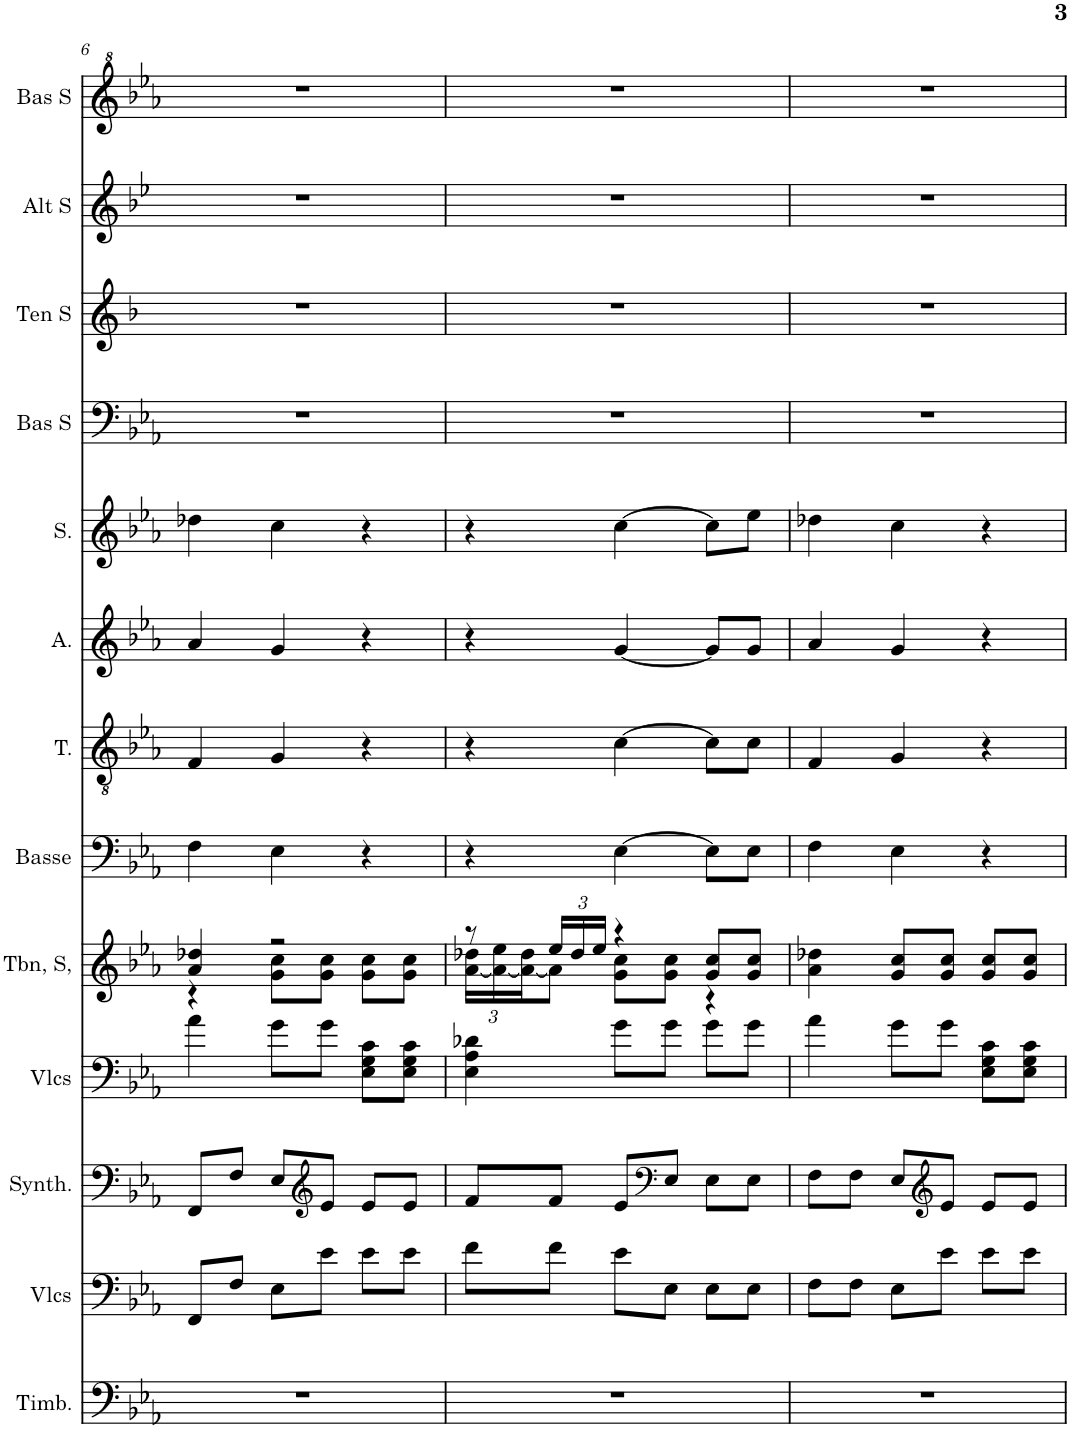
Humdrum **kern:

**kern	**kern	**kern	**kern	**kern	**kern	**kern	**kern	**kern	**kern	**kern	**kern	**kern
*part13	*part12	*part11	*part10	*part9	*part8	*part7	*part6	*part5	*part4	*part3	*part2	*part1
*staff13	*staff12	*staff11	*staff10	*staff9	*staff8	*staff7	*staff6	*staff5	*staff4	*staff3	*staff2	*staff1
*I"Timbales, Staff-1	*I"Violoncelles, D'Bass/Strings, etc	*I"Synthétiseur d'instruments à cordes, Synth strings, etc	*I"Violoncelles, Synth strings 2	*I"Trombone Soprano, 1st violins	*I"Basse	*I"Ténor	*I"Alto	*I"Soprano	*I"Basse Solo	*I"Tenor Solo	*I"Alto Solo	*I"Soprano Solo
*I'Timb.	*I'Vlcs	*I'Synth.	*I'Vlcs	*I'Tbn, S,	*I'Basse	*I'T.	*I'A.	*I'S.	*I'Bas S	*I'Ten S	*I'Alt S	*
!!LO:PB:g=z
*clefF4	*clefF4	*clefF4	*clefF4	*clefG2	*clefF4	*clefGv2	*clefG2	*clefG2	*clefF4	*clefG2	*clefG2	*clefG^2
*	*	*	*	*	*	*	*	*	*	*Trd8c14	*Trd4c7	*
*k[b-e-a-]	*k[b-e-a-]	*k[b-e-a-]	*k[b-e-a-]	*k[b-e-a-]	*k[b-e-a-]	*k[b-e-a-]	*k[b-e-a-]	*k[b-e-a-]	*k[b-e-a-]	*k[b-]	*k[b-e-]	*k[b-e-a-]
*M3/4	*M3/4	*M3/4	*M3/4	*M3/4	*M3/4	*M3/4	*M3/4	*M3/4	*M3/4	*M3/4	*M3/4	*M3/4
=6	=6	=6	=6	=6	=6	=6	=6	=6	=6	=6	=6	=6
*	*	*	*	*^	*	*	*	*	*	*	*	*
2.r	8FF/L	8FF/L	4a-\	4a-/ 4dd-X/	4r	4F\	4F/	4a-/	4dd-X\	2.r	2.r	2.r	2.r
.	8F/J	8F/J	.	.	.	.	.	.	.	.	.	.	.
.	8E-\L	8E-/L	8g\L	2r	8g\ 8cc\L	4E-\	4G/	4g/	4cc\	.	.	.	.
*	*	*clefG2	*	*	*	*	*	*	*	*	*	*	*
.	8e-\J	8e-/J	8g\J	.	8g\ 8cc\J	.	.	.	.	.	.	.	.
.	8e-\L	8e-/L	8E-\ 8G\ 8c\L	.	8g\ 8cc\L	4r	4r	4r	4r	.	.	.	.
.	8e-\J	8e-/J	8E-\ 8G\ 8c\J	.	8g\ 8cc\J	.	.	.	.	.	.	.	.
=7	=7	=7	=7	=7	=7	=7	=7	=7	=7	=7	=7	=7	=7
*	*	*	*	*	*Xbrackettup	*	*	*	*	*	*	*	*
2.r	8f\L	8f/L	4E-\ 4A-\ 4d-X\	8r	[24a-\ 24dd-X\LL	4r	4r	4r	4r	2.r	2.r	2.r	2.r
.	.	.	.	.	24a-\_ 24ee-\	.	.	.	.	.	.	.	.
.	.	.	.	.	24a-\_ 24dd-\J	.	.	.	.	.	.	.	.
.	8f\J	8f/J	.	24ee-/LL	8a-\J]	.	.	.	.	.	.	.	.
.	.	.	.	24dd-/	.	.	.	.	.	.	.	.	.
.	.	.	.	24ee-/JJ	.	.	.	.	.	.	.	.	.
.	8e-\L	8e-/L	8g\L	4r	8g\ 8cc\L	[4E-\	[4c\	[4g/	[4cc\	.	.	.	.
*	*	*clefF4	*	*	*	*	*	*	*	*	*	*	*
.	8E-\J	8E-/J	8g\J	.	8g\ 8cc\J	.	.	.	.	.	.	.	.
.	8E-\L	8E-\L	8g\L	8g/ 8cc/L	4r	8E-\L]	8c\L]	8g/L]	8cc\L]	.	.	.	.
.	8E-\J	8E-\J	8g\J	8g/ 8cc/J	.	8E-\J	8c\J	8g/J	8ee-\J	.	.	.	.
*	*	*	*	*v	*v	*	*	*	*	*	*	*	*
=8	=8	=8	=8	=8	=8	=8	=8	=8	=8	=8	=8	=8
2.r	8F\L	8F\L	4a-\	4a-\ 4dd-X\	4F\	4F/	4a-/	4dd-X\	2.r	2.r	2.r	2.r
.	8F\J	8F\J	.	.	.	.	.	.	.	.	.	.
.	8E-\L	8E-/L	8g\L	8g/ 8cc/L	4E-\	4G/	4g/	4cc\	.	.	.	.
*	*	*clefG2	*	*	*	*	*	*	*	*	*	*
.	8e-\J	8e-/J	8g\J	8g/ 8cc/J	.	.	.	.	.	.	.	.
.	8e-\L	8e-/L	8E-\ 8G\ 8c\L	8g/ 8cc/L	4r	4r	4r	4r	.	.	.	.
.	8e-\J	8e-/J	8E-\ 8G\ 8c\J	8g/ 8cc/J	.	.	.	.	.	.	.	.
=	=	=	=	=	=	=	=	=	=	=	=	=
*-	*-	*-	*-	*-	*-	*-	*-	*-	*-	*-	*-	*-
